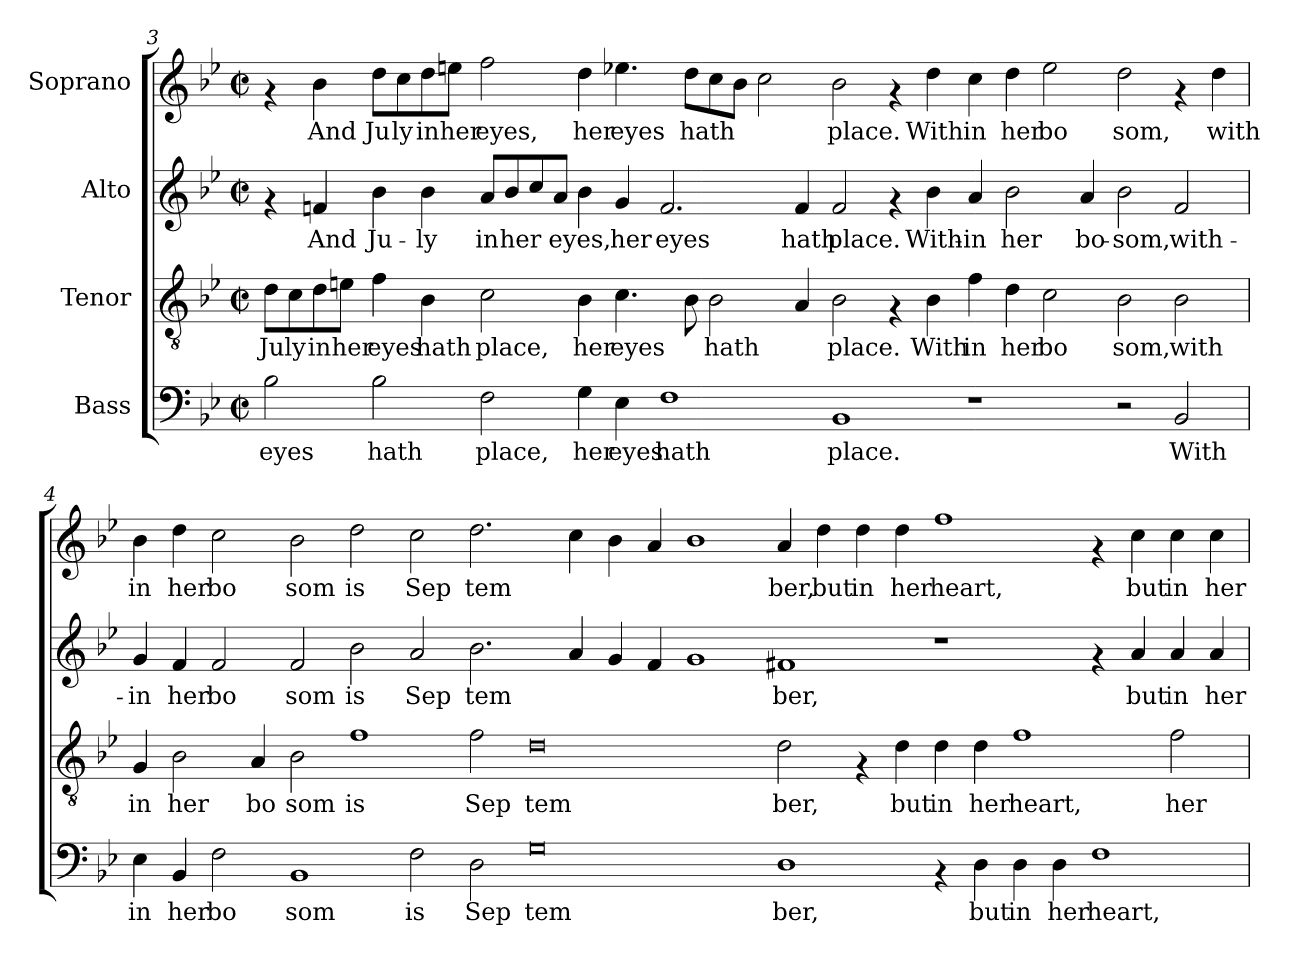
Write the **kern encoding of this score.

**kern	**text	**kern	**text	**kern	**text	**kern	**text
*part4	*part4	*part3	*part3	*part2	*part2	*part1	*part1
*staff4	*staff4	*staff3	*staff3	*staff2	*staff2	*staff1	*staff1
*I"Bass	*	*I"Tenor	*	*I"Alto	*	*I"Soprano	*
!!LO:PB:g=z
*clefF4	*	*clefGv2	*	*clefG2	*	*clefG2	*
*k[b-e-]	*	*k[b-e-]	*	*k[b-e-]	*	*k[b-e-]	*
*B-:	*	*B-:	*	*B-:	*	*B-:	*
*M2/2	*	*M2/2	*	*M2/2	*	*M2/2	*
*met(c|)	*	*met(c|)	*	*met(c|)	*	*met(c|)	*
=3	=3	=3	=3	=3	=3	=3	=3
!	!LO:LY:b	!	!LO:LY:b	!	!	!	!
2B-\	eyes	8d\L	July	4rf	.	4rf	.
.	.	8c\	.	.	.	.	.
!	!	!	!LO:LY:b	!	!LO:LY:b	!	!LO:LY:b
.	.	8d\	in	4fni/	And	4b-\	And
!	!	!	!LO:LY:b	!	!	!	!
.	.	8en\J	her	.	.	.	.
!	!LO:LY:b	!	!LO:LY:b	!	!LO:LY:b	!	!LO:LY:b
2B-\	hath	4f\	eyes	4b-\	Ju-	8dd\L	Ju
!	!	!	!	!	!	!	!LO:LY:b
.	.	.	.	.	.	8cc\	ly
!	!	!	!LO:LY:b	!	!LO:LY:b	!	!LO:LY:b
.	.	4B-\	hath	4b-\	-ly	8dd\	in
!	!	!	!	!	!	!	!LO:LY:b
.	.	.	.	.	.	8een\J	her
!	!LO:LY:b	!	!LO:LY:b	!	!LO:LY:b	!	!LO:LY:b
2F\	place,	2c\	place,	8a/L	in	2ff\	eyes,
!	!	!	!	!	!LO:LY:b	!	!
.	.	.	.	8b-/	her	.	.
.	.	.	.	8cc/	.	.	.
!	!	!	!	!	!LO:LY:b	!	!
.	.	.	.	8a/J	eyes,	.	.
!	!LO:LY:b	!	!LO:LY:b	!	!	!	!LO:LY:b
4G\	her	4B-\	her	4b-\	.	4dd\	her
!	!LO:LY:b	!	!LO:LY:b	!	!LO:LY:b	!	!LO:LY:b
4E-\	eyes	4.c\	eyes	4g/	her	4.ee-X\	eyes
!	!LO:LY:b	!	!	!	!LO:LY:b	!	!
1F	hath	.	.	2.f/	eyes	.	.
!	!	!	!	!	!	!	!LO:LY:b
.	.	8B-\	.	.	.	8dd\L	hath
!	!	!	!LO:LY:b	!	!	!	!
.	.	2B-\	hath	.	.	8cc\	.
.	.	.	.	.	.	8b-\J	.
.	.	.	.	.	.	2cc\	.
!	!	!	!	!	!LO:LY:b	!	!
.	.	4A/	.	4f/	hath	.	.
!	!LO:LY:b	!	!LO:LY:b	!	!LO:LY:b	!	!LO:LY:b
1BB-	place.	2B-\	place.	2f/	place.	2b-\	place.
.	.	4rF	.	4rf	.	4rf	.
!	!	!	!LO:LY:b	!	!LO:LY:b	!	!LO:LY:b
.	.	4B-\	With	4b-\	With-	4dd\	With
!	!	!	!LO:LY:b	!	!LO:LY:b	!	!LO:LY:b
1r	.	4f\	in	4a/	-in	4cc\	in
!	!	!	!LO:LY:b	!	!LO:LY:b	!	!LO:LY:b
.	.	4d\	her	2b-\	her	4dd\	her
!	!	!	!LO:LY:b	!	!	!	!LO:LY:b
.	.	2c\	bo	.	.	2ee-\	bo
!	!	!	!	!	!LO:LY:b	!	!
.	.	.	.	4a/	bo-	.	.
!	!	!	!LO:LY:b	!	!LO:LY:b	!	!LO:LY:b
2r	.	2B-\	som,	2b-\	-som,	2dd\	som,
!	!LO:LY:b	!	!LO:LY:b	!	!LO:LY:b	!	!
2BB-/	With	2B-\	with	2f/	with-	4rf	.
!	!	!	!	!	!	!	!LO:LY:b
.	.	.	.	.	.	4dd\	with
!!LO:LB:g=z
=4	=4	=4	=4	=4	=4	=4	=4
!	!LO:LY:b	!	!LO:LY:b	!	!LO:LY:b	!	!LO:LY:b
4E-\	in	4G/	in	4g/	-in	4b-\	in
!	!LO:LY:b	!	!LO:LY:b	!	!LO:LY:b	!	!LO:LY:b
4BB-/	her	2B-\	her	4f/	her	4dd\	her
!	!LO:LY:b	!	!	!	!LO:LY:b	!	!LO:LY:b
2F\	bo	.	.	2f/	bo	2cc\	bo
!	!	!	!LO:LY:b	!	!	!	!
.	.	4A/	bo	.	.	.	.
!	!LO:LY:b	!	!LO:LY:b	!	!LO:LY:b	!	!LO:LY:b
1BB-	som	2B-\	som	2f/	som	2b-\	som
!	!	!	!LO:LY:b	!	!LO:LY:b	!	!LO:LY:b
.	.	1f	is	2b-\	is	2dd\	is
!	!LO:LY:b	!	!	!	!LO:LY:b	!	!LO:LY:b
2F\	is	.	.	2a/	Sep	2cc\	Sep
!	!LO:LY:b	!	!LO:LY:b	!	!LO:LY:b	!	!LO:LY:b
2D\	Sep	2f\	Sep	2.b-\	tem	2.dd\	tem
!	!LO:LY:b	!	!LO:LY:b	!	!	!	!
0G	tem	0d	tem	.	.	.	.
.	.	.	.	4a/	.	4cc\	.
.	.	.	.	4g/	.	4b-\	.
.	.	.	.	4f/	.	4a/	.
.	.	.	.	1g	.	1b-	.
!	!LO:LY:b	!	!LO:LY:b	!	!LO:LY:b	!	!LO:LY:b
1D	ber,	2d\	ber,	1f#X	ber,	4a/	ber,
!	!	!	!	!	!	!	!LO:LY:b
.	.	.	.	.	.	4dd\	but
!	!	!	!	!	!	!	!LO:LY:b
.	.	4rF	.	.	.	4dd\	in
!	!	!	!LO:LY:b	!	!	!	!LO:LY:b
.	.	4d\	but	.	.	4dd\	her
!	!	!	!LO:LY:b	!	!	!	!LO:LY:b
4rAA	.	4d\	in	1r	.	1ff	heart,
!	!LO:LY:b	!	!LO:LY:b	!	!	!	!
4D\	but	4d\	her	.	.	.	.
!	!LO:LY:b	!	!LO:LY:b	!	!	!	!
4D\	in	1f	heart,	.	.	.	.
!	!LO:LY:b	!	!	!	!	!	!
4D\	her	.	.	.	.	.	.
!	!LO:LY:b	!	!	!	!	!	!
1F	heart,	.	.	4rf	.	4rf	.
!	!	!	!	!	!LO:LY:b	!	!LO:LY:b
.	.	.	.	4a/	but	4cc\	but
!	!	!	!LO:LY:b	!	!LO:LY:b	!	!LO:LY:b
.	.	2f\	her	4a/	in	4cc\	in
!	!	!	!	!	!LO:LY:b	!	!LO:LY:b
.	.	.	.	4a/	her	4cc\	her
=	=	=	=	=	=	=	=
*-	*-	*-	*-	*-	*-	*-	*-
